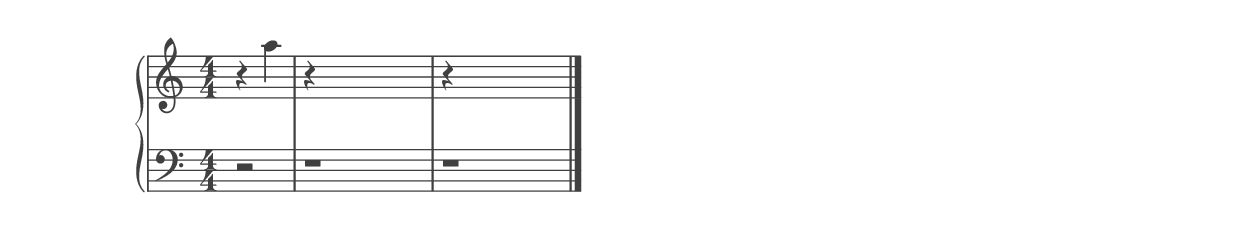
%% ----------------------------------------------------------------------------
%% Generated on: 2019 January 05
%% Note Name: A5
%% Octave: 5
%% Clef: treble
%% Filename: 121-61-5-treble-A5
%% ----------------------------------------------------------------------------

\version "2.19.82"

\include "../piano_note_colors.ly"

\header {
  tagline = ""
}

upper = {
  \clef treble
  \numericTimeSignature
  % treble note
  r4 a''4
  % treble octave (hidden)
  r4 \hideNotes a'4 a''4 a'''4
  % treble octave (hidden) repeat
  \unHideNotes
  r4 \hideNotes a'4 a''4 a'''4
  \bar "|."
}

lower = {
  \clef bass
  \numericTimeSignature
  % bass note in color
  r2
  % bass octave (hidden)
  r1
  % bass octave (hidden) repeat
  \unHideNotes
  r1
}

\score {
  \new PianoStaff <<
    \context Score
    \applyContext #(override-color-for-all-grobs default-black)
    \time 4/4
    \partial 2
    \new Staff = upper { \upper }
    \new Staff = lower { \lower }
  >>
  \layout { }
  \midi { }
}